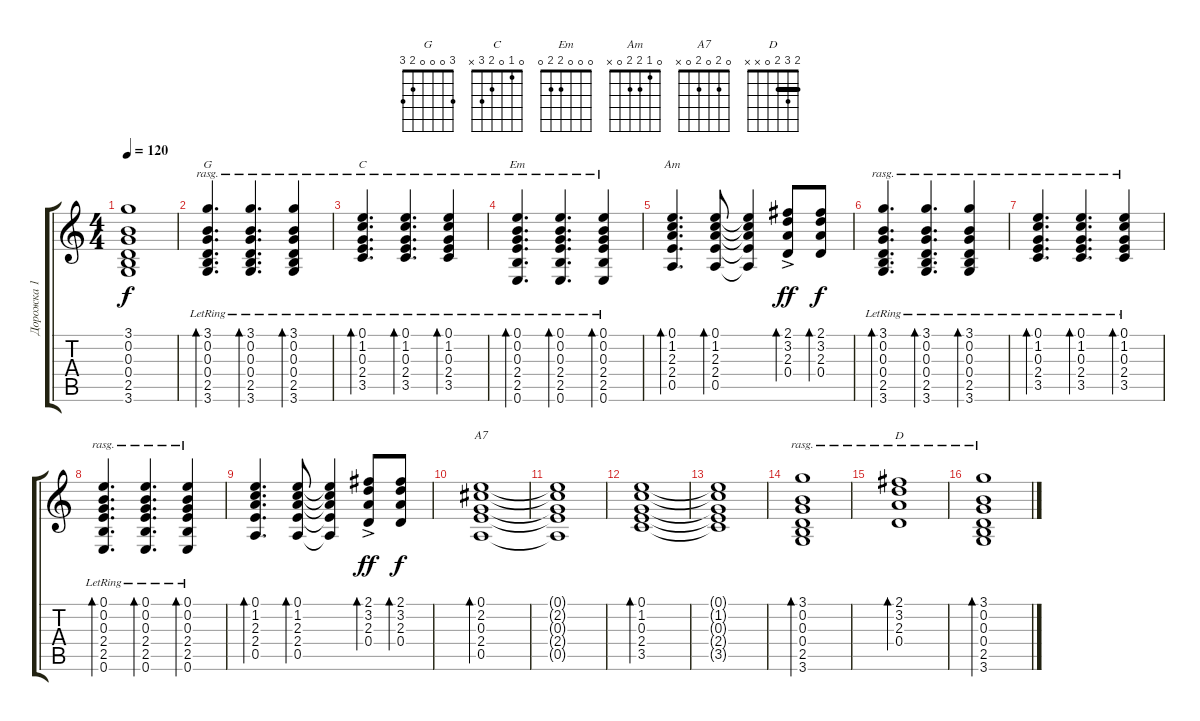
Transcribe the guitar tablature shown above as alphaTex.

\track ("Дорожка 1" "Дорожка 1") {instrument acousticguitarsteel}
\staff {score tabs}
\tuning (E4 B3 G3 D3 A2 E2) {hide}
\chord ("G" 3 0 0 0 2 3)
\chord ("C" 0 1 0 2 3 x)
\chord ("Em" 0 0 0 2 2 0)
\chord ("Am" 0 1 2 2 0 x)
\chord ("A7" 0 2 0 2 0 x)
\chord ("D" 2 3 2 0 x x) {barre 2}
\ts (4 4)
\tempo 120
\clef g2
\ks c
(3.1{t} 0.2{t} 0.3{t} 0.4{t} 2.5{t} 3.6{t}).1{dy f} |
(3.1{lr} 0.2{lr} 0.3{lr} 0.4{lr} 2.5{lr} 3.6{lr}).4{d bd 30 ch "G" rasg ii} (3.1{lr} 0.2{lr} 0.3{lr} 0.4{lr} 2.5{lr} 3.6{lr}).4{d bd 30 rasg ii} (3.1 0.2 0.3 0.4 2.5{lr} 3.6{lr}).4{bd 30 rasg ii} |
(0.1{lr} 1.2{lr} 0.3{lr} 2.4{lr} 3.5{lr}).4{d bd 30 ch "C" rasg ii} (0.1{lr} 1.2{lr} 0.3{lr} 2.4{lr} 3.5{lr}).4{d bd 30 rasg ii} (0.1{lr} 1.2{lr} 0.3{lr} 2.4{lr} 3.5{lr}).4{bd 30 rasg ii} |
(0.1{lr} 0.2{lr} 0.3{lr} 2.4{lr} 2.5{lr} 0.6{lr}).4{d bd 30 ch "Em" rasg ii} (0.1{lr} 0.2{lr} 0.3{lr} 2.4{lr} 2.5{lr} 0.6{lr}).4{d bd 30 rasg ii} (0.1{lr} 0.2{lr} 0.3{lr} 2.4{lr} 2.5{lr} 0.6{lr}).4{bd 30 rasg ii} |
(0.1 1.2 2.3 2.4 0.5).4{d bd 60 ch "Am"} (0.1 1.2 2.3 2.4 0.5).8{bd 30} (0.1{t} 1.2{t} 2.3{t} 2.4{t} 0.5{t}).4 (2.1{ac} 3.2{ac} 2.3{ac} 0.4{ac}).8{bd 30 dy ff} (2.1 3.2 2.3 0.4).8{bd 30 dy f} |
(3.1{lr} 0.2{lr} 0.3{lr} 0.4{lr} 2.5{lr} 3.6{lr}).4{d bd 30 rasg ii} (3.1{lr} 0.2{lr} 0.3{lr} 0.4{lr} 2.5{lr} 3.6{lr}).4{d bd 30 rasg ii} (3.1 0.2 0.3 0.4 2.5{lr} 3.6{lr}).4{bd 30 rasg ii} |
(0.1{lr} 1.2{lr} 0.3{lr} 2.4{lr} 3.5{lr}).4{d bd 30 rasg ii} (0.1{lr} 1.2{lr} 0.3{lr} 2.4{lr} 3.5{lr}).4{d bd 30 rasg ii} (0.1{lr} 1.2{lr} 0.3{lr} 2.4{lr} 3.5{lr}).4{bd 30 rasg ii} |
(0.1{lr} 0.2{lr} 0.3{lr} 2.4{lr} 2.5{lr} 0.6{lr}).4{d bd 30 rasg ii} (0.1{lr} 0.2{lr} 0.3{lr} 2.4{lr} 2.5{lr} 0.6{lr}).4{d bd 30 rasg ii} (0.1{lr} 0.2{lr} 0.3{lr} 2.4{lr} 2.5{lr} 0.6{lr}).4{bd 30 rasg ii} |
(0.1 1.2 2.3 2.4 0.5).4{d bd 60} (0.1 1.2 2.3 2.4 0.5).8{bd 30} (0.1{t} 1.2{t} 2.3{t} 2.4{t} 0.5{t}).4 (2.1{ac} 3.2{ac} 2.3{ac} 0.4{ac}).8{bd 30 dy ff} (2.1 3.2 2.3 0.4).8{bd 30 dy f} |
(0.1 2.2 0.3 2.4 0.5).1{bd 60 ch "A7"} |
(0.1{t} 2.2{t} 0.3{t} 2.4{t} 0.5{t}).1 |
(0.1 1.2 0.3 2.4 3.5).1{bd 60} |
(0.1{t} 1.2{t} 0.3{t} 2.4{t} 3.5{t}).1 |
(3.1 0.2 0.3 0.4 2.5 3.6).1{bd 30 rasg ii} |
(2.1 3.2 2.3 0.4).1{bd 120 ch "D" rasg ii} |
(3.1 0.2 0.3 0.4 2.5 3.6).1{bd 30 rasg ii}
